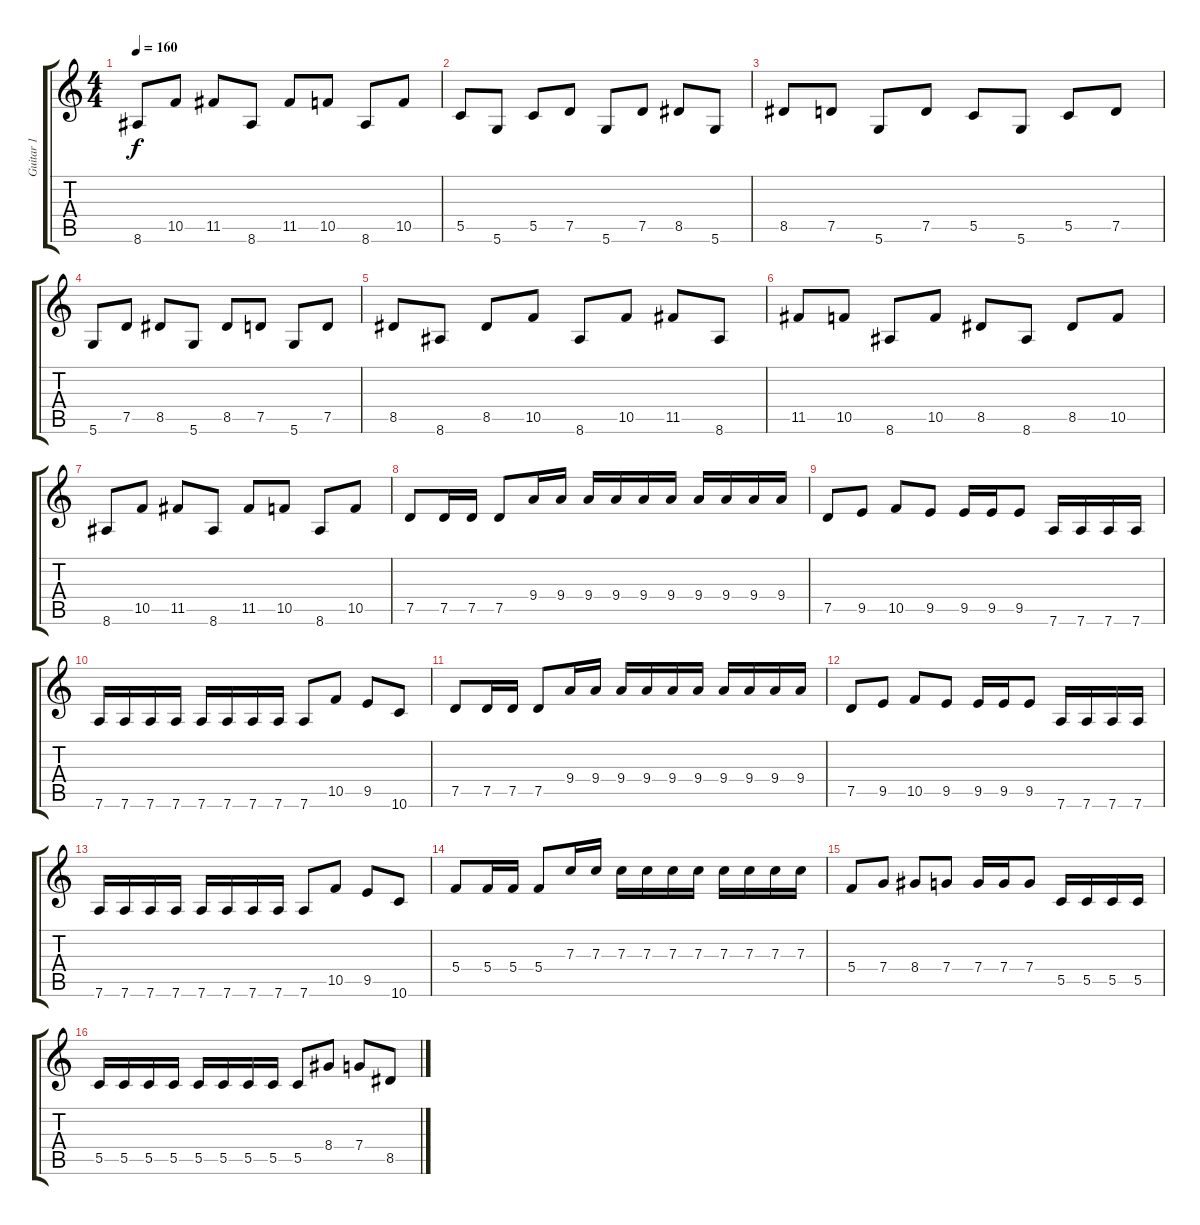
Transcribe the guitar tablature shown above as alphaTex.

\track ("Guitar 1" "Guitar 1") {instrument distortionguitar}
\staff {score tabs}
\tuning (D4 A3 F3 C3 G2 D2) {hide}
\ts (4 4)
\tempo 160
\clef g2
\ks c
8.6.8{dy f} 10.5.8 11.5.8 8.6.8 11.5.8 10.5.8 8.6.8 10.5.8 |
5.5.8 5.6.8 5.5.8 7.5.8 5.6.8 7.5.8 8.5.8 5.6.8 |
8.5.8 7.5.8 5.6.8 7.5.8 5.5.8 5.6.8 5.5.8 7.5.8 |
5.6.8 7.5.8 8.5.8 5.6.8 8.5.8 7.5.8 5.6.8 7.5.8 |
8.5.8 8.6.8 8.5.8 10.5.8 8.6.8 10.5.8 11.5.8 8.6.8 |
11.5.8 10.5.8 8.6.8 10.5.8 8.5.8 8.6.8 8.5.8 10.5.8 |
8.6.8 10.5.8 11.5.8 8.6.8 11.5.8 10.5.8 8.6.8 10.5.8 |
7.5.8 7.5.16 7.5.16 7.5.8 9.4.16 9.4.16 9.4.16 9.4.16 9.4.16 9.4.16 9.4.16 9.4.16 9.4.16 9.4.16 |
7.5.8 9.5.8 10.5.8 9.5.8 9.5.16 9.5.16 9.5.8 7.6.16 7.6.16 7.6.16 7.6.16 |
7.6.16 7.6.16 7.6.16 7.6.16 7.6.16 7.6.16 7.6.16 7.6.16 7.6.8 10.5.8 9.5.8 10.6.8 |
7.5.8 7.5.16 7.5.16 7.5.8 9.4.16 9.4.16 9.4.16 9.4.16 9.4.16 9.4.16 9.4.16 9.4.16 9.4.16 9.4.16 |
7.5.8 9.5.8 10.5.8 9.5.8 9.5.16 9.5.16 9.5.8 7.6.16 7.6.16 7.6.16 7.6.16 |
7.6.16 7.6.16 7.6.16 7.6.16 7.6.16 7.6.16 7.6.16 7.6.16 7.6.8 10.5.8 9.5.8 10.6.8 |
5.4.8 5.4.16 5.4.16 5.4.8 7.3.16 7.3.16 7.3.16 7.3.16 7.3.16 7.3.16 7.3.16 7.3.16 7.3.16 7.3.16 |
5.4.8 7.4.8 8.4.8 7.4.8 7.4.16 7.4.16 7.4.8 5.5.16 5.5.16 5.5.16 5.5.16 |
5.5.16 5.5.16 5.5.16 5.5.16 5.5.16 5.5.16 5.5.16 5.5.16 5.5.8 8.4.8 7.4.8 8.5.8
